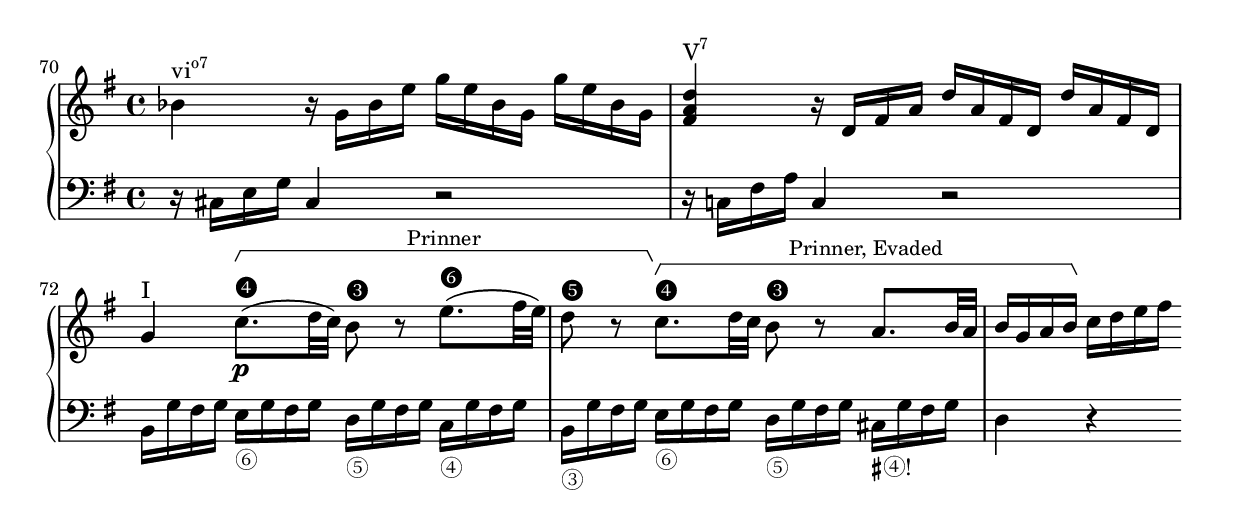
\version "2.24.0"
\include "../../stylesheets/annotation.ly"
\include "../../stylesheets/score.ly"
\include "../../stylesheets/typography.ly"

\layout {
  indent = #0
  ragged-right = ##f
}

evasion = _\markup \concat { \raise #0.6 \tiny \sharp \hspace #0.2 \normalsize "➃!" }

\score {
  \new PianoStaff <<
    \set Score.currentBarNumber = #70
    \new Staff = "up" \relative c' {
      \clef "treble" \time 4/4 \key g \major
      bes'4 ^\markup \concat { "vi" \super "o7" } r16 g bes e g e bes g g' e bes g |
      <d' a fis>4 ^\markup \concat { "V" \super "7" } r16 d, fis a d a fis d d' a fis d | \break
      g4 ^\markup "I" c8. \tweak HorizontalBracket.shorten-pair #'(0 . -3) \prinner \mfa  \p ( d32 c ) b8 \mmi r e8. \mla ( fis32 e ) |
      d8 \mso r \stopGroup c8. \tweak HorizontalBracketText.text "Prinner, Evaded" \startGroup \mfa d32 c b8 \mmi r a8. b32 a |
      b16 g a b \stopGroup c d e fis
    }
    \new Staff = "down" \relative c {
      \clef "bass" \time 4/4 \key g \major
      r16 cis e g cis,4 r2 |
      r16 c! fis a c,4 r2 |
      b16 g' fis g e \bla g fis g d \bso g fis g c, \bfa g' fis g |
      b,16 \bmi g' fis g e \bla g fis g d \bso g fis g cis, \evasion g' fis g |
      d4 r
    }
  >>
}
